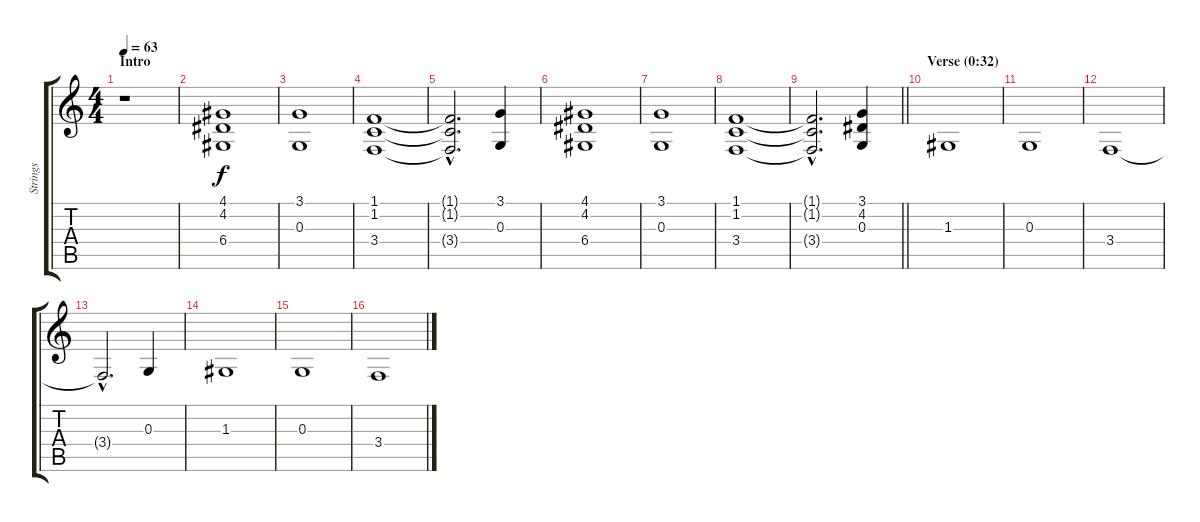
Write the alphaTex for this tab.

\track ("Strings" "Strings") {instrument synthstrings1}
\staff {score tabs}
\tuning (E4 B3 G3 D3 A2 E2) {hide}
\ts (4 4)
\section ("" "Intro")
\tempo 63
\clef g2
\ks c
r.1{dy f instrument synthstrings1} |
(4.1 4.2 6.4).1 |
(3.1 0.3).1 |
(1.1 1.2 3.4).1 |
(1.1{hac t} 1.2{t} 3.4{hac t}).2{d} (3.1 0.3).4 |
(4.1 4.2 6.4).1 |
(3.1 0.3).1 |
(1.1 1.2 3.4).1 |
\barLineRight lightlight
(1.1{hac t} 1.2{hac t} 3.4{hac t}).2{d} (3.1 4.2 0.3).4 |
\section ("" "Verse (0:32)")
1.3.1{volume 14} |
0.3.1 |
3.4.1 |
3.4{hac t}.2{d} 0.3.4 |
1.3.1 |
0.3.1 |
3.4.1
